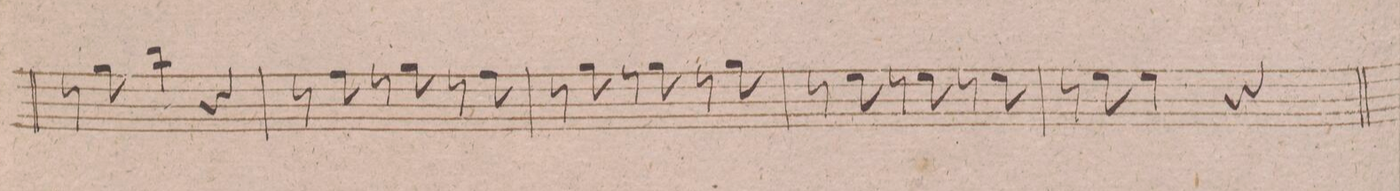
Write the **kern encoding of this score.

**kern	**dynam
*I"Violino 1mo	*
*clefG2	*
*k[f#]	*
*met(c)	*
*M3/4	*
8r	.
8gg\	.
4bb\	.
4r	.
=139	=139
8r	.
8ff#\	.
8r	.
8gg\	.
8r	.
8ff#\	.
=140	=140
8r	.
8gg\	.
8r	.
8gg\	.
8r	.
8gg\	.
=141	=141
8r	.
8ee\	.
8r	.
8ee\	.
8r	.
8ee\	.
=142	=142
8r	.
8ee\	.
4ee\	.
4r	.
=143	=143
*-	*-
